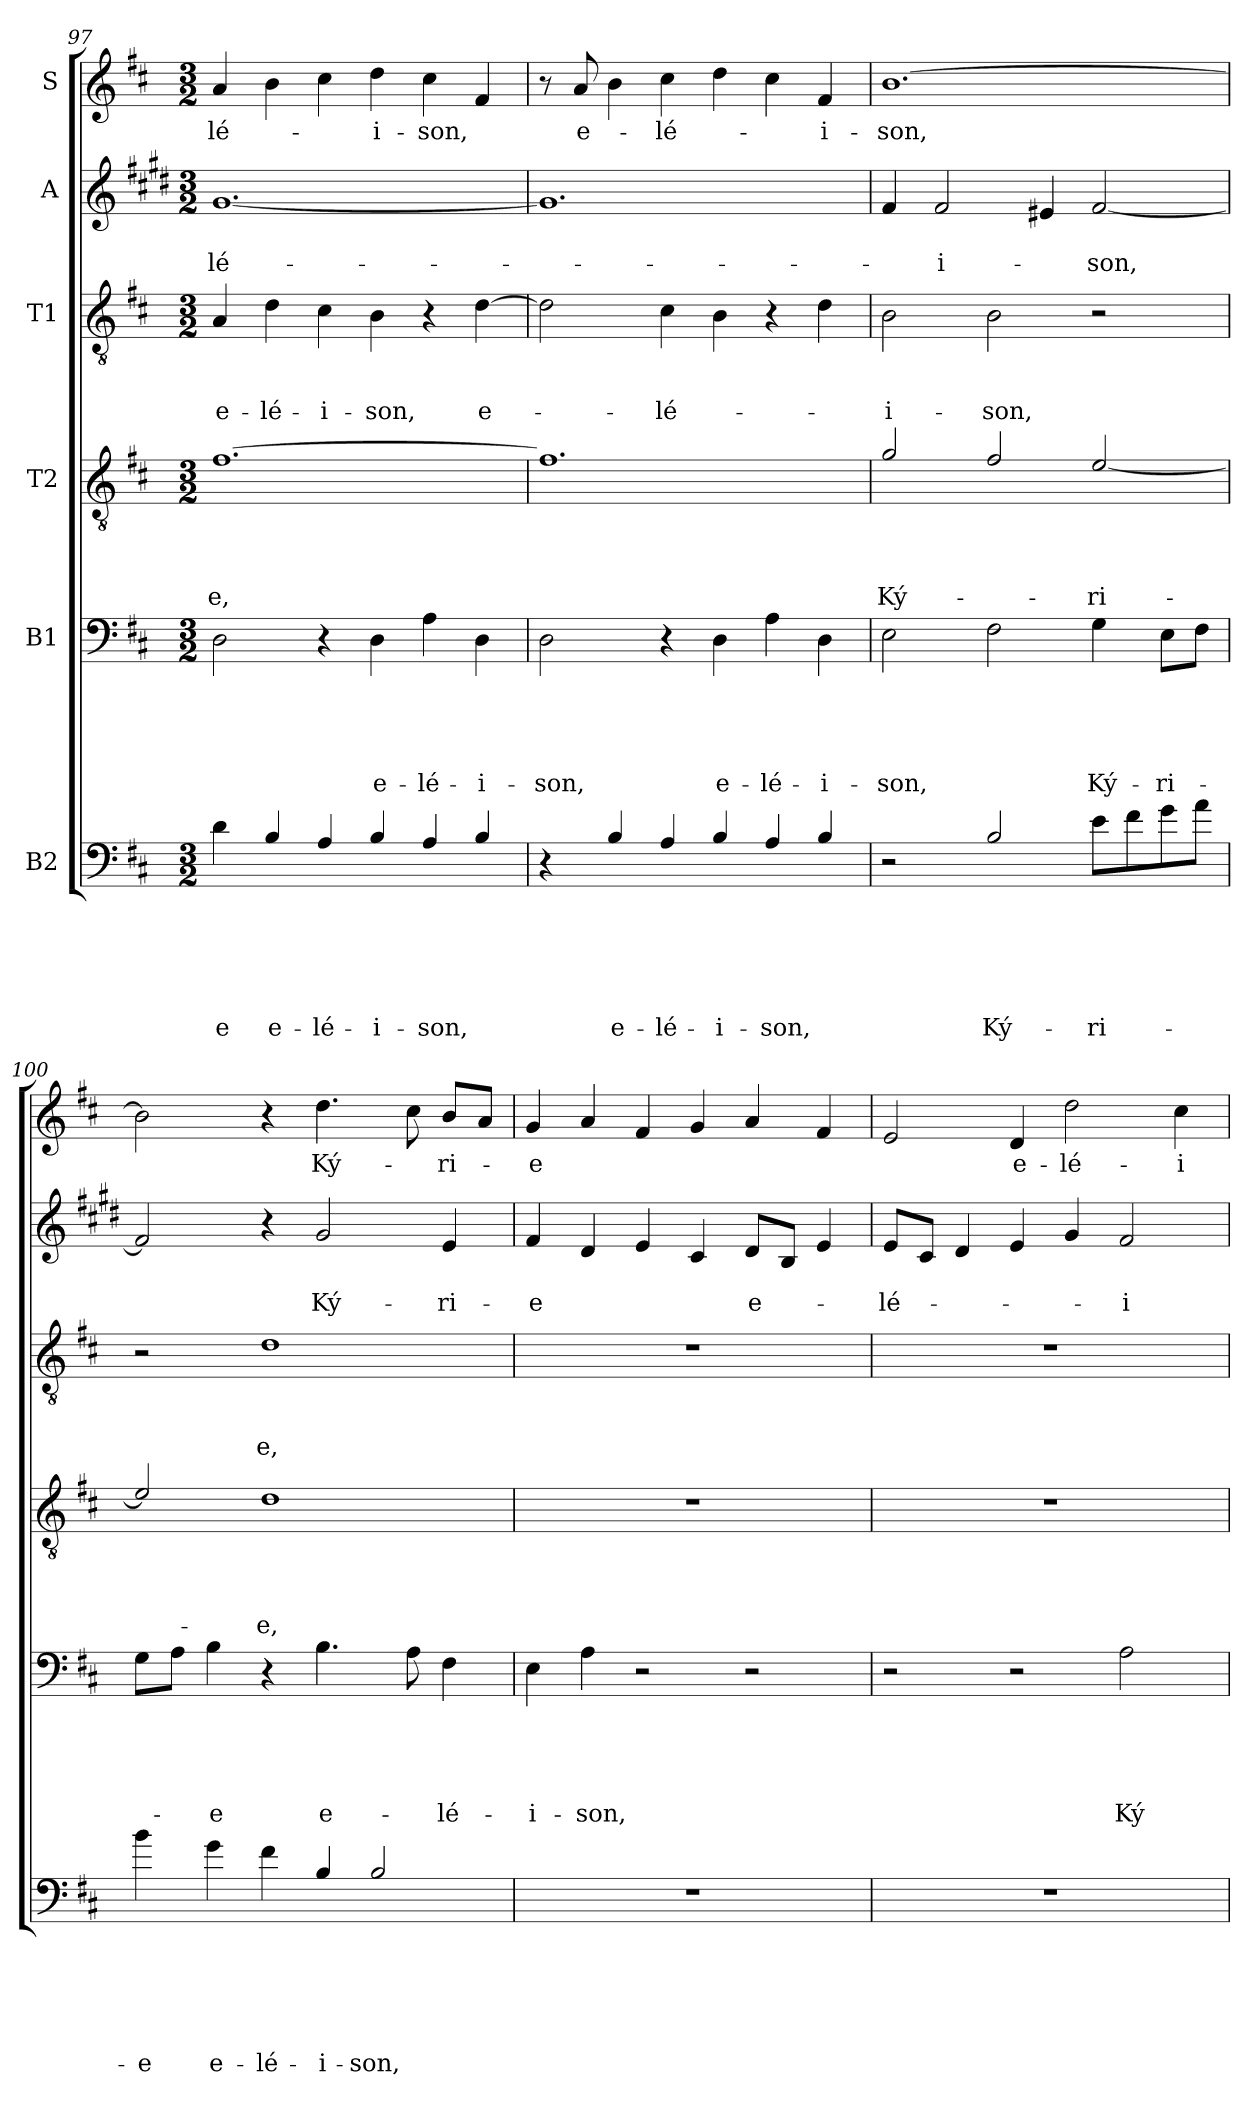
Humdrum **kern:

**kern	**text	**text	**text	**text	**text	**text	**kern	**text	**text	**text	**text	**text	**kern	**text	**text	**text	**text	**kern	**text	**text	**text	**kern	**text	**text	**kern	**text
*part6	*part6	*part6	*part6	*part6	*part6	*part6	*part5	*part5	*part5	*part5	*part5	*part5	*part4	*part4	*part4	*part4	*part4	*part3	*part3	*part3	*part3	*part2	*part2	*part2	*part1	*part1
*staff6	*staff6	*staff6	*staff6	*staff6	*staff6	*staff6	*staff5	*staff5	*staff5	*staff5	*staff5	*staff5	*staff4	*staff4	*staff4	*staff4	*staff4	*staff3	*staff3	*staff3	*staff3	*staff2	*staff2	*staff2	*staff1	*staff1
*I"B2	*	*	*	*	*	*	*I"B1	*	*	*	*	*	*I"T2	*	*	*	*	*I"T1	*	*	*	*I"A	*	*	*I"S	*
!!LO:PB:g=z
*clefF4	*	*	*	*	*	*	*clefF4	*	*	*	*	*	*clefGv2	*	*	*	*	*clefGv2	*	*	*	*clefG2	*	*	*clefG2	*
*ITrd7c12	*	*	*	*	*	*	*	*	*	*	*	*	*ITrd8c14	*	*	*	*	*	*	*	*	*ITrd1c2	*	*	*	*
*k[f#c#]	*	*	*	*	*	*	*k[f#c#]	*	*	*	*	*	*k[f#c#]	*	*	*	*	*k[f#c#]	*	*	*	*k[f#c#]	*	*	*k[f#c#]	*
*D:	*	*	*	*	*	*	*D:	*	*	*	*	*	*D:	*	*	*	*	*D:	*	*	*	*D:	*	*	*D:	*
*M3/2	*	*	*	*	*	*	*M3/2	*	*	*	*	*	*M3/2	*	*	*	*	*M3/2	*	*	*	*M3/2	*	*	*M3/2	*
=97	=97	=97	=97	=97	=97	=97	=97	=97	=97	=97	=97	=97	=97	=97	=97	=97	=97	=97	=97	=97	=97	=97	=97	=97	=97	=97
!	!	!	!	!	!	!LO:LY:b	!	!	!	!	!	!	!	!	!	!	!LO:LY:b	!	!	!	!LO:LY:b	!	!	!LO:LY:b	!	!LO:LY:b
4D\	.	.	.	.	.	-e	2D\	.	.	.	.	.	[1.F#	.	.	.	-e,	4A/	.	.	e-	[1.f#	.	-lé-	4a/	-lé-
!	!	!	!	!	!	!LO:LY:b	!	!	!	!	!	!	!	!	!	!	!	!	!	!	!LO:LY:b	!	!	!	!	!
4BB/	.	.	.	.	.	e-	.	.	.	.	.	.	.	.	.	.	.	4d\	.	.	-lé-	.	.	.	4b\	.
!	!	!	!	!	!	!LO:LY:b	!	!	!	!	!	!	!	!	!	!	!	!	!	!	!LO:LY:b	!	!	!	!	!
4AA/	.	.	.	.	.	-lé-	4r	.	.	.	.	.	.	.	.	.	.	4c#\	.	.	-i-	.	.	.	4cc#\	.
!	!	!	!	!	!	!LO:LY:b	!	!	!	!	!	!LO:LY:b	!	!	!	!	!	!	!	!	!LO:LY:b	!	!	!	!	!LO:LY:b
4BB/	.	.	.	.	.	-i-	4D\	.	.	.	.	e-	.	.	.	.	.	4B\	.	.	-son,	.	.	.	4dd\	-i-
!	!	!	!	!	!	!LO:LY:b	!	!	!	!	!	!LO:LY:b	!	!	!	!	!	!	!	!	!	!	!	!	!	!LO:LY:b
4AA/	.	.	.	.	.	-son,	4A\	.	.	.	.	-lé-	.	.	.	.	.	4r	.	.	.	.	.	.	4cc#\	-son,
!	!	!	!	!	!	!	!	!	!	!	!	!LO:LY:b	!	!	!	!	!	!	!	!	!LO:LY:b	!	!	!	!	!
4BB/	.	.	.	.	.	.	4D\	.	.	.	.	-i-	.	.	.	.	.	[4d\	.	.	e-	.	.	.	4f#/	.
=98	=98	=98	=98	=98	=98	=98	=98	=98	=98	=98	=98	=98	=98	=98	=98	=98	=98	=98	=98	=98	=98	=98	=98	=98	=98	=98
!	!	!	!	!	!	!	!	!	!	!	!	!LO:LY:b	!	!	!	!	!	!	!	!	!	!	!	!	!	!
4r	.	.	.	.	.	.	2D\	.	.	.	.	-son,	1.F#]	.	.	.	.	2d\]	.	.	.	1.f#]	.	.	8r	.
!	!	!	!	!	!	!	!	!	!	!	!	!	!	!	!	!	!	!	!	!	!	!	!	!	!	!LO:LY:b
.	.	.	.	.	.	.	.	.	.	.	.	.	.	.	.	.	.	.	.	.	.	.	.	.	8a/	e-
!	!	!	!	!	!	!LO:LY:b	!	!	!	!	!	!	!	!	!	!	!	!	!	!	!	!	!	!	!	!
4BB/	.	.	.	.	.	e-	.	.	.	.	.	.	.	.	.	.	.	.	.	.	.	.	.	.	4b\	.
!	!	!	!	!	!	!LO:LY:b	!	!	!	!	!	!	!	!	!	!	!	!	!	!	!LO:LY:b	!	!	!	!	!LO:LY:b
4AA/	.	.	.	.	.	-lé-	4r	.	.	.	.	.	.	.	.	.	.	4c#\	.	.	-lé-	.	.	.	4cc#\	-lé-
!	!	!	!	!	!	!LO:LY:b	!	!	!	!	!	!LO:LY:b	!	!	!	!	!	!	!	!	!	!	!	!	!	!
4BB/	.	.	.	.	.	-i-	4D\	.	.	.	.	e-	.	.	.	.	.	4B\	.	.	.	.	.	.	4dd\	.
!	!	!	!	!	!	!LO:LY:b	!	!	!	!	!	!LO:LY:b	!	!	!	!	!	!	!	!	!	!	!	!	!	!
4AA/	.	.	.	.	.	-son,	4A\	.	.	.	.	-lé-	.	.	.	.	.	4r	.	.	.	.	.	.	4cc#\	.
!	!	!	!	!	!	!	!	!	!	!	!	!LO:LY:b	!	!	!	!	!	!	!	!	!	!	!	!	!	!LO:LY:b
4BB/	.	.	.	.	.	.	4D\	.	.	.	.	-i-	.	.	.	.	.	4d\	.	.	.	.	.	.	4f#/	-i-
=99	=99	=99	=99	=99	=99	=99	=99	=99	=99	=99	=99	=99	=99	=99	=99	=99	=99	=99	=99	=99	=99	=99	=99	=99	=99	=99
!	!	!	!	!	!	!	!	!	!	!	!	!LO:LY:b	!	!	!	!	!LO:LY:b	!	!	!	!LO:LY:b	!	!	!	!	!LO:LY:b
2r	.	.	.	.	.	.	2E\	.	.	.	.	-son,	2G/	.	.	.	Ký-	2B\	.	.	-i-	4e/	.	.	[1.b	-son,
!	!	!	!	!	!	!	!	!	!	!	!	!	!	!	!	!	!	!	!	!	!	!	!	!LO:LY:b	!	!
.	.	.	.	.	.	.	.	.	.	.	.	.	.	.	.	.	.	.	.	.	.	2e/	.	-i-	.	.
!	!	!	!	!	!	!LO:LY:b	!	!	!	!	!	!	!	!	!	!	!	!	!	!	!LO:LY:b	!	!	!	!	!
2BB/	.	.	.	.	.	Ký-	2F#\	.	.	.	.	.	2F#/	.	.	.	.	2B\	.	.	-son,	.	.	.	.	.
.	.	.	.	.	.	.	.	.	.	.	.	.	.	.	.	.	.	.	.	.	.	4d#/	.	.	.	.
!	!	!	!	!	!	!LO:LY:b	!	!	!	!	!	!LO:LY:b	!	!	!	!	!LO:LY:b	!	!	!	!	!	!	!LO:LY:b	!	!
8E\L	.	.	.	.	.	-ri-	4G\	.	.	.	.	Ký-	[2E/	.	.	.	-ri-	2r	.	.	.	[2e/	.	-son,	.	.
8F#\	.	.	.	.	.	.	.	.	.	.	.	.	.	.	.	.	.	.	.	.	.	.	.	.	.	.
!	!	!	!	!	!	!	!	!	!	!	!	!LO:LY:b	!	!	!	!	!	!	!	!	!	!	!	!	!	!
8G\	.	.	.	.	.	.	8E\L	.	.	.	.	-ri-	.	.	.	.	.	.	.	.	.	.	.	.	.	.
8A\J	.	.	.	.	.	.	8F#\J	.	.	.	.	.	.	.	.	.	.	.	.	.	.	.	.	.	.	.
=100	=100	=100	=100	=100	=100	=100	=100	=100	=100	=100	=100	=100	=100	=100	=100	=100	=100	=100	=100	=100	=100	=100	=100	=100	=100	=100
!	!	!	!	!	!	!LO:LY:b	!	!	!	!	!	!	!	!	!	!	!	!	!	!	!	!	!	!	!	!
4B\	.	.	.	.	.	-e	8G\L	.	.	.	.	.	2E/]	.	.	.	.	2r	.	.	.	2e/]	.	.	2b\]	.
.	.	.	.	.	.	.	8A\J	.	.	.	.	.	.	.	.	.	.	.	.	.	.	.	.	.	.	.
!	!	!	!	!	!	!LO:LY:b	!	!	!	!	!	!LO:LY:b	!	!	!	!	!	!	!	!	!	!	!	!	!	!
4G\	.	.	.	.	.	e-	4B\	.	.	.	.	-e	.	.	.	.	.	.	.	.	.	.	.	.	.	.
!	!	!	!	!	!	!LO:LY:b	!	!	!	!	!	!	!	!	!	!	!LO:LY:b	!	!	!	!LO:LY:b	!	!	!	!	!
4F#\	.	.	.	.	.	-lé-	4r	.	.	.	.	.	1D	.	.	.	-e,	1d	.	.	e,	4r	.	.	4r	.
!	!	!	!	!	!	!LO:LY:b	!	!	!	!	!	!LO:LY:b	!	!	!	!	!	!	!	!	!	!	!	!LO:LY:b	!	!LO:LY:b
4BB/	.	.	.	.	.	-i-	4.B\	.	.	.	.	e-	.	.	.	.	.	.	.	.	.	2f#/	.	Ký-	4.dd\	Ký-
!	!	!	!	!	!	!LO:LY:b	!	!	!	!	!	!	!	!	!	!	!	!	!	!	!	!	!	!	!	!
2BB/	.	.	.	.	.	-son,	.	.	.	.	.	.	.	.	.	.	.	.	.	.	.	.	.	.	.	.
.	.	.	.	.	.	.	8A\	.	.	.	.	.	.	.	.	.	.	.	.	.	.	.	.	.	8cc#\	.
!	!	!	!	!	!	!	!	!	!	!	!	!LO:LY:b	!	!	!	!	!	!	!	!	!	!	!	!LO:LY:b	!	!LO:LY:b
.	.	.	.	.	.	.	4F#\	.	.	.	.	-lé-	.	.	.	.	.	.	.	.	.	4d/	.	-ri-	8b/L	-ri-
.	.	.	.	.	.	.	.	.	.	.	.	.	.	.	.	.	.	.	.	.	.	.	.	.	8a/J	.
!!LO:PB:g=z
=101	=101	=101	=101	=101	=101	=101	=101	=101	=101	=101	=101	=101	=101	=101	=101	=101	=101	=101	=101	=101	=101	=101	=101	=101	=101	=101
!	!	!	!	!	!	!	!	!	!	!	!	!LO:LY:b	!	!	!	!	!	!	!	!	!	!	!	!LO:LY:b	!	!LO:LY:b
1.r	.	.	.	.	.	.	4E\	.	.	.	.	-i-	1.r	.	.	.	.	1.r	.	.	.	4e/	.	-e	4g/	-e
!	!	!	!	!	!	!	!	!	!	!	!	!LO:LY:b	!	!	!	!	!	!	!	!	!	!	!	!	!	!
.	.	.	.	.	.	.	4A\	.	.	.	.	-son,	.	.	.	.	.	.	.	.	.	4c#/	.	.	4a/	.
.	.	.	.	.	.	.	2r	.	.	.	.	.	.	.	.	.	.	.	.	.	.	4d/	.	.	4f#/	.
.	.	.	.	.	.	.	.	.	.	.	.	.	.	.	.	.	.	.	.	.	.	4B/	.	.	4g/	.
!	!	!	!	!	!	!	!	!	!	!	!	!	!	!	!	!	!	!	!	!	!	!	!	!LO:LY:b	!	!
.	.	.	.	.	.	.	2r	.	.	.	.	.	.	.	.	.	.	.	.	.	.	8c#/L	.	e-	4a/	.
.	.	.	.	.	.	.	.	.	.	.	.	.	.	.	.	.	.	.	.	.	.	8A/J	.	.	.	.
.	.	.	.	.	.	.	.	.	.	.	.	.	.	.	.	.	.	.	.	.	.	4d/	.	.	4f#/	.
=102	=102	=102	=102	=102	=102	=102	=102	=102	=102	=102	=102	=102	=102	=102	=102	=102	=102	=102	=102	=102	=102	=102	=102	=102	=102	=102
!	!	!	!	!	!	!	!	!	!	!	!	!	!	!	!	!	!	!	!	!	!	!	!	!LO:LY:b	!	!
1.r	.	.	.	.	.	.	2r	.	.	.	.	.	1.r	.	.	.	.	1.r	.	.	.	8d/L	.	-lé-	2e/	.
.	.	.	.	.	.	.	.	.	.	.	.	.	.	.	.	.	.	.	.	.	.	8B/J	.	.	.	.
.	.	.	.	.	.	.	.	.	.	.	.	.	.	.	.	.	.	.	.	.	.	4c#/	.	.	.	.
!	!	!	!	!	!	!	!	!	!	!	!	!	!	!	!	!	!	!	!	!	!	!	!	!	!	!LO:LY:b
.	.	.	.	.	.	.	2r	.	.	.	.	.	.	.	.	.	.	.	.	.	.	4d/	.	.	4d/	e-
!	!	!	!	!	!	!	!	!	!	!	!	!	!	!	!	!	!	!	!	!	!	!	!	!	!	!LO:LY:b
.	.	.	.	.	.	.	.	.	.	.	.	.	.	.	.	.	.	.	.	.	.	4f#/	.	.	2dd\	-lé-
!	!	!	!	!	!	!	!	!	!	!	!	!LO:LY:b	!	!	!	!	!	!	!	!	!	!	!	!LO:LY:b	!	!
.	.	.	.	.	.	.	2A\	.	.	.	.	Ký-	.	.	.	.	.	.	.	.	.	2e/	.	-i-	.	.
!	!	!	!	!	!	!	!	!	!	!	!	!	!	!	!	!	!	!	!	!	!	!	!	!	!	!LO:LY:b
.	.	.	.	.	.	.	.	.	.	.	.	.	.	.	.	.	.	.	.	.	.	.	.	.	4cc#\	-i-
=	=	=	=	=	=	=	=	=	=	=	=	=	=	=	=	=	=	=	=	=	=	=	=	=	=	=
*-	*-	*-	*-	*-	*-	*-	*-	*-	*-	*-	*-	*-	*-	*-	*-	*-	*-	*-	*-	*-	*-	*-	*-	*-	*-	*-
